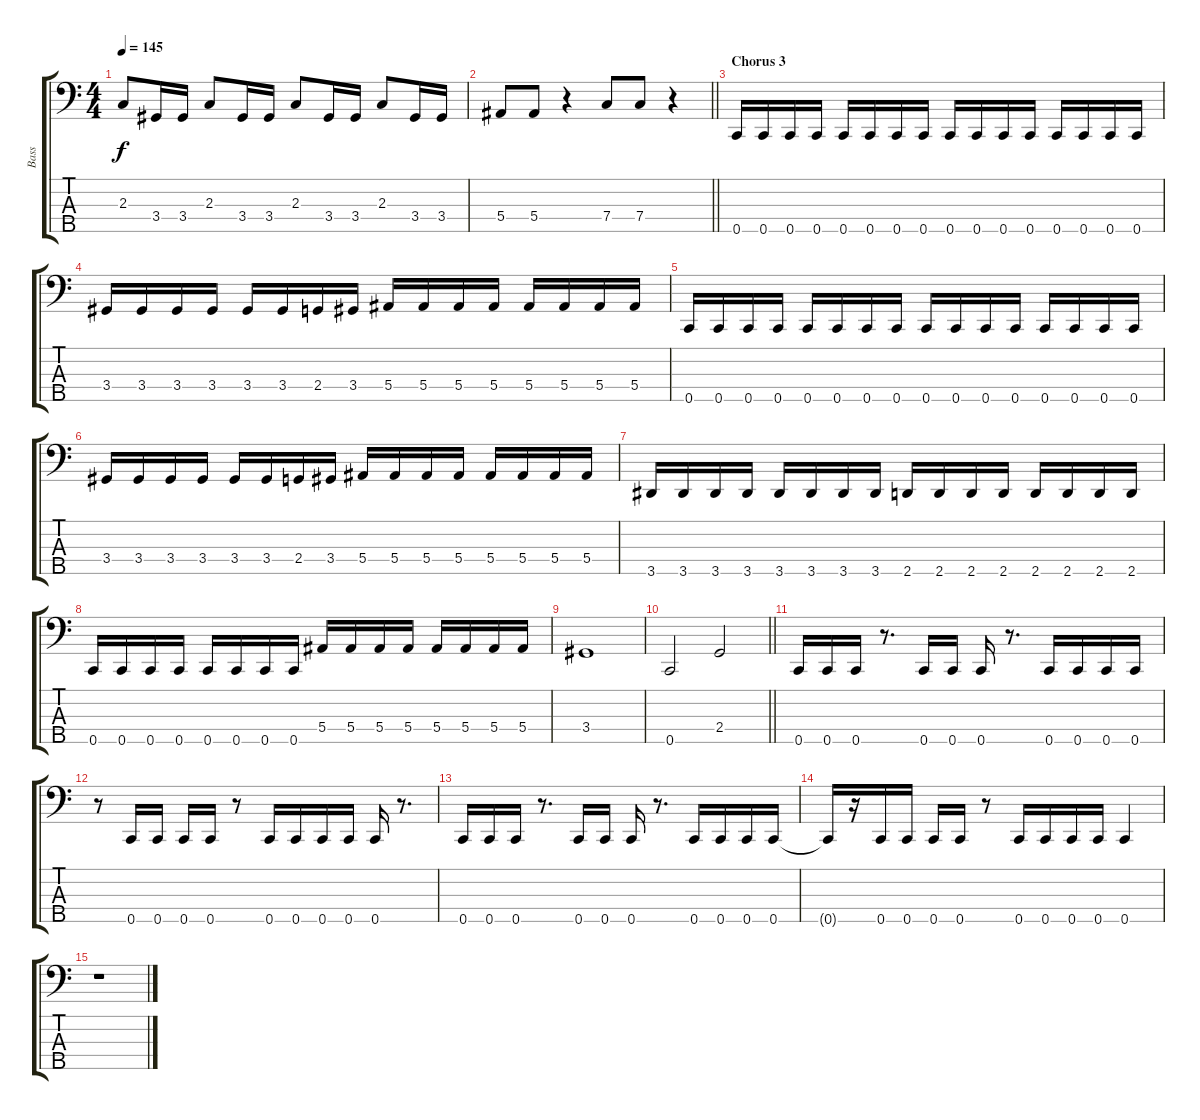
\track ("Bass" "Bass") {instrument electricbasspick}
\staff {score tabs}
\tuning (Ab2 Eb2 Bb1 F1 C1) {hide}
\ts (4 4)
\tempo 145
\clef f4
\ks c
2.3.8{dy f} 3.4.16 3.4.16 2.3.8 3.4.16 3.4.16 2.3.8 3.4.16 3.4.16 2.3.8 3.4.16 3.4.16 |
\barLineRight lightlight
5.4.8 5.4.8 r.4 7.4.8 7.4.8 r.4 |
\section ("" "Chorus 3")
0.5.16 0.5.16 0.5.16 0.5.16 0.5.16 0.5.16 0.5.16 0.5.16 0.5.16 0.5.16 0.5.16 0.5.16 0.5.16 0.5.16 0.5.16 0.5.16 |
3.4.16 3.4.16 3.4.16 3.4.16 3.4.16 3.4.16 2.4.16 3.4.16 5.4.16 5.4.16 5.4.16 5.4.16 5.4.16 5.4.16 5.4.16 5.4.16 |
0.5.16 0.5.16 0.5.16 0.5.16 0.5.16 0.5.16 0.5.16 0.5.16 0.5.16 0.5.16 0.5.16 0.5.16 0.5.16 0.5.16 0.5.16 0.5.16 |
3.4.16 3.4.16 3.4.16 3.4.16 3.4.16 3.4.16 2.4.16 3.4.16 5.4.16 5.4.16 5.4.16 5.4.16 5.4.16 5.4.16 5.4.16 5.4.16 |
3.5.16 3.5.16 3.5.16 3.5.16 3.5.16 3.5.16 3.5.16 3.5.16 2.5.16 2.5.16 2.5.16 2.5.16 2.5.16 2.5.16 2.5.16 2.5.16 |
0.5.16 0.5.16 0.5.16 0.5.16 0.5.16 0.5.16 0.5.16 0.5.16 5.4.16 5.4.16 5.4.16 5.4.16 5.4.16 5.4.16 5.4.16 5.4.16 |
3.4.1 |
\barLineRight lightlight
0.5.2 2.4.2 |
0.5.16 0.5.16 0.5.16 r.8{d} 0.5.16 0.5.16 0.5.16 r.8{d} 0.5.16 0.5.16 0.5.16 0.5.16 |
r.8 0.5.16 0.5.16 0.5.16 0.5.16 r.8 0.5.16 0.5.16 0.5.16 0.5.16 0.5.16 r.8{d} |
0.5.16 0.5.16 0.5.16 r.8{d} 0.5.16 0.5.16 0.5.16 r.8{d} 0.5.16 0.5.16 0.5.16 0.5.16 |
0.5{t}.16 r.16 0.5.16 0.5.16 0.5.16 0.5.16 r.8 0.5.16 0.5.16 0.5.16 0.5.16 0.5.4 |
r.1
